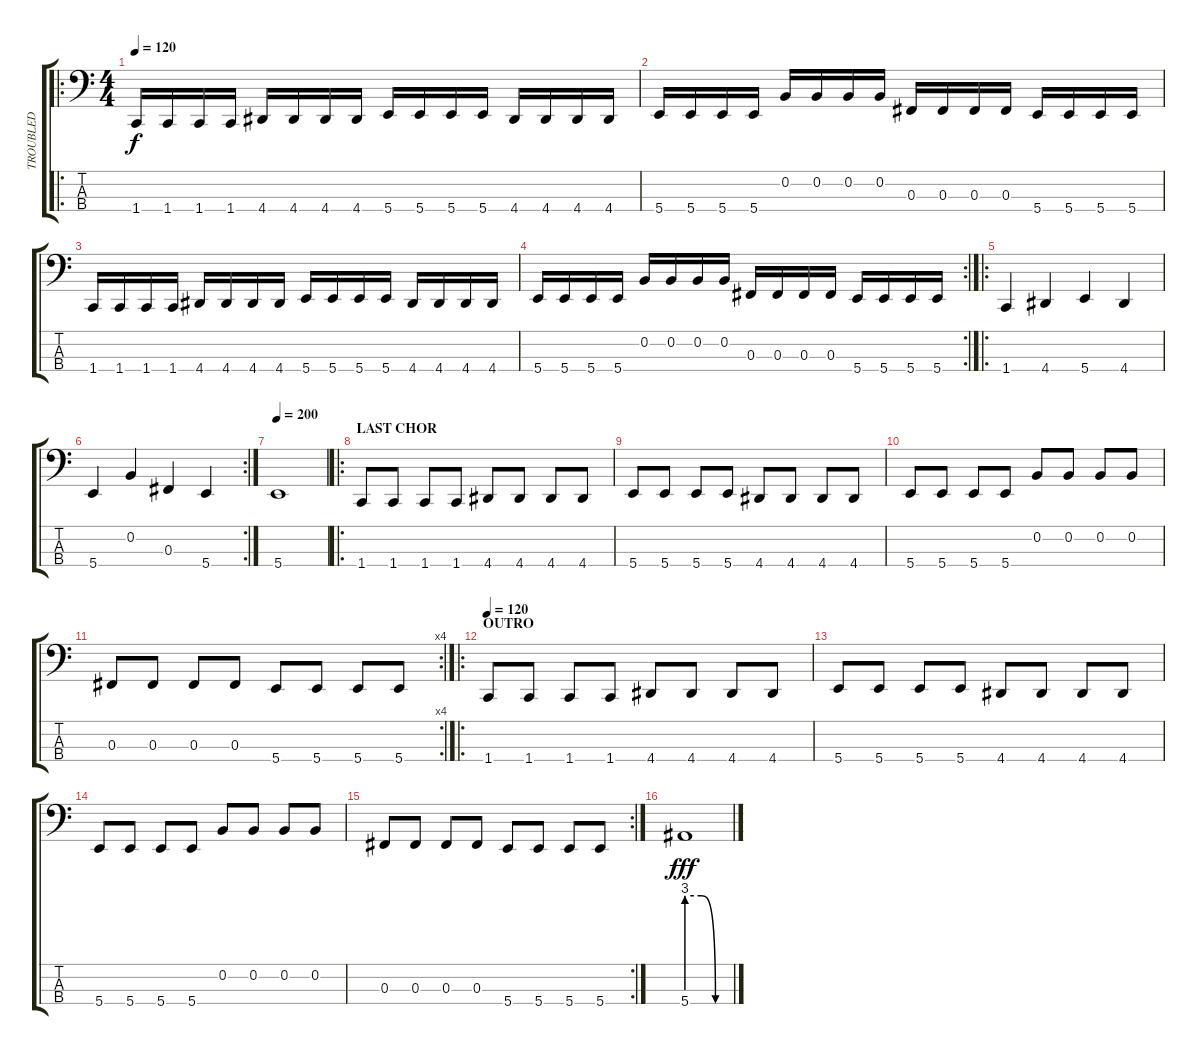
\track ("TROUBLED" "TROUBLED") {instrument electricbasspick}
\staff {score tabs}
\tuning (E2 B1 Gb1 B0) {hide}
\ro
\ts (4 4)
\tempo 120
\clef f4
\ks c
1.4.16{dy f} 1.4.16 1.4.16 1.4.16 4.4.16 4.4.16 4.4.16 4.4.16 5.4.16 5.4.16 5.4.16 5.4.16 4.4.16 4.4.16 4.4.16 4.4.16 |
5.4.16 5.4.16 5.4.16 5.4.16 0.2.16 0.2.16 0.2.16 0.2.16 0.3.16 0.3.16 0.3.16 0.3.16 5.4.16 5.4.16 5.4.16 5.4.16 |
1.4.16 1.4.16 1.4.16 1.4.16 4.4.16 4.4.16 4.4.16 4.4.16 5.4.16 5.4.16 5.4.16 5.4.16 4.4.16 4.4.16 4.4.16 4.4.16 |
\rc 2
5.4.16 5.4.16 5.4.16 5.4.16 0.2.16 0.2.16 0.2.16 0.2.16 0.3.16 0.3.16 0.3.16 0.3.16 5.4.16 5.4.16 5.4.16 5.4.16 |
\ro
1.4.4 4.4.4 5.4.4 4.4.4 |
\rc 2
5.4.4 0.2.4 0.3.4 5.4.4 |
\tempo 200
5.4.1 |
\ro
\section ("" "LAST CHOR")
1.4.8 1.4.8 1.4.8 1.4.8 4.4.8 4.4.8 4.4.8 4.4.8 |
5.4.8 5.4.8 5.4.8 5.4.8 4.4.8 4.4.8 4.4.8 4.4.8 |
5.4.8 5.4.8 5.4.8 5.4.8 0.2.8 0.2.8 0.2.8 0.2.8 |
\rc 4
0.3.8 0.3.8 0.3.8 0.3.8 5.4.8 5.4.8 5.4.8 5.4.8 |
\ro
\section ("" "OUTRO")
\tempo 120
1.4.8 1.4.8 1.4.8 1.4.8 4.4.8 4.4.8 4.4.8 4.4.8 |
5.4.8 5.4.8 5.4.8 5.4.8 4.4.8 4.4.8 4.4.8 4.4.8 |
5.4.8 5.4.8 5.4.8 5.4.8 0.2.8 0.2.8 0.2.8 0.2.8 |
\rc 2
0.3.8 0.3.8 0.3.8 0.3.8 5.4.8 5.4.8 5.4.8 5.4.8 |
5.4{be (custom 0 12 20 12 40 0 60 0)}.1{dy fff}
